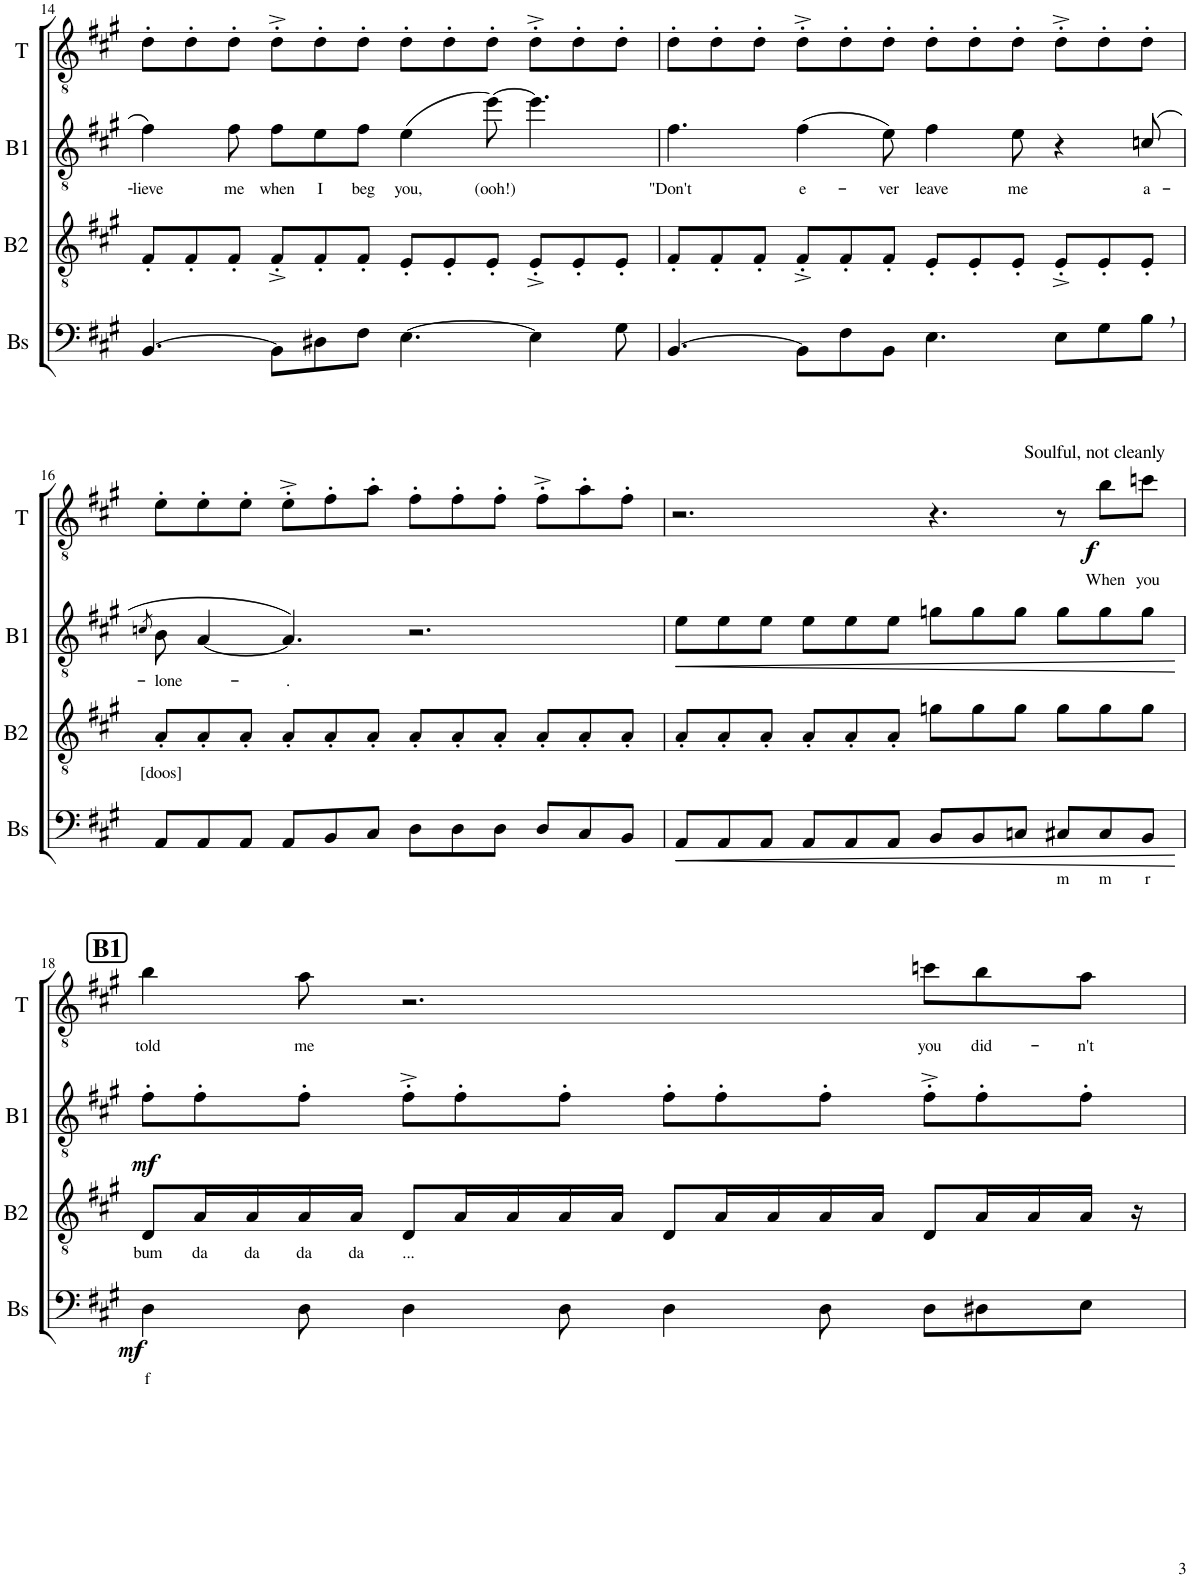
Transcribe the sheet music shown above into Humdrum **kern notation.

**kern	**text	**dynam	**kern	**text	**kern	**text	**dynam	**kern	**text	**dynam
*part4	*part4	*part4	*part3	*part3	*part2	*part2	*part2	*part1	*part1	*part1
*staff4	*staff4	*staff4	*staff3	*staff3	*staff2	*staff2	*staff2	*staff1	*staff1	*staff1
*I"Bass	*	*	*I"Baritone 2	*	*I"Baritone 1	*	*	*I"Tenor	*	*
*I'Bs	*	*	*I'B2	*	*I'B1	*	*	*I'T	*	*
!!LO:PB:g=z
*clefF4	*	*	*clefGv2	*	*clefGv2	*	*	*clefGv2	*	*
*k[f#c#g#]	*	*	*k[f#c#g#]	*	*k[f#c#g#]	*	*	*k[f#c#g#]	*	*
*M12/8	*	*	*M12/8	*	*M12/8	*	*	*M12/8	*	*
=14	=14	=14	=14	=14	=14	=14	=14	=14	=14	=14
!	!	!	!	!	!	!LO:LY:b	!	!	!	!
[4.BB/	.	.	8F#'/L	.	4f#\	-lieve	.	8d'\L	.	.
.	.	.	8F#'/	.	.	.	.	8d'\	.	.
!	!	!	!	!	!	!LO:LY:b	!	!	!	!
.	.	.	8F#'/J	.	8f#\	me	.	8d'\J	.	.
!	!	!	!	!	!	!LO:LY:b	!	!	!	!
8BB\L]	.	.	8F#'^/L	.	8f#\L	when	.	8d'^\L	.	.
!	!	!	!	!	!	!LO:LY:b	!	!	!	!
8D#X\	.	.	8F#'/	.	8e\	I	.	8d'\	.	.
!	!	!	!	!	!	!LO:LY:b	!	!	!	!
8F#\J	.	.	8F#'/J	.	8f#\J	beg	.	8d'\J	.	.
!	!	!	!	!	!	!LO:LY:b	!	!	!	!
[4.E\	.	.	8E'/L	.	(4e\	you,	.	8d'\L	.	.
.	.	.	8E'/	.	.	.	.	8d'\	.	.
!	!	!	!	!	!	!LO:LY:b	!	!	!	!
.	.	.	8E'/J	.	[8ee\)	(ooh!)	.	8d'\J	.	.
4E\]	.	.	8E'^/L	.	4.ee\]	.	.	8d'^\L	.	.
.	.	.	8E'/	.	.	.	.	8d'\	.	.
8G#\	.	.	8E'/J	.	.	.	.	8d'\J	.	.
=15	=15	=15	=15	=15	=15	=15	=15	=15	=15	=15
!	!	!	!	!	!	!LO:LY:b	!	!	!	!
[4.BB/	.	.	8F#'/L	.	4.f#\	"Don't	.	8d'\L	.	.
.	.	.	8F#'/	.	.	.	.	8d'\	.	.
.	.	.	8F#'/J	.	.	.	.	8d'\J	.	.
!	!	!	!	!	!	!LO:LY:b	!	!	!	!
8BB\L]	.	.	8F#'^/L	.	(4f#\	e-	.	8d'^\L	.	.
8F#\	.	.	8F#'/	.	.	.	.	8d'\	.	.
!	!	!	!	!	!	!LO:LY:b	!	!	!	!
8BB\J	.	.	8F#'/J	.	8e\)	-ver	.	8d'\J	.	.
!	!	!	!	!	!	!LO:LY:b	!	!	!	!
4.E\	.	.	8E'/L	.	4f#\	leave	.	8d'\L	.	.
.	.	.	8E'/	.	.	.	.	8d'\	.	.
!	!	!	!	!	!	!LO:LY:b	!	!	!	!
.	.	.	8E'/J	.	8e\	me	.	8d'\J	.	.
8E\L	.	.	8E'^/L	.	4r	.	.	8d'^\L	.	.
8G#\	.	.	8E'/	.	.	.	.	8d'\	.	.
!	!	!	!	!	!	!LO:LY:b	!	!	!	!
8B,\J	.	.	8E'/J	.	(8cn/	a-	.	8d'\J	.	.
!!LO:LB:g=z
=16	=16	=16	=16	=16	=16	=16	=16	=16	=16	=16
.	.	.	.	.	8qcn/	.	.	.	.	.
!	!	!	!	!LO:LY:b	!	!LO:LY:b	!	!	!	!
8AA/L	.	.	8A'/L	[doos]	8B\	-lone-	.	8e'\L	.	.
8AA/	.	.	8A'/	.	[4A/	.	.	8e'\	.	.
8AA/J	.	.	8A'/J	.	.	.	.	8e'\J	.	.
!	!	!	!	!	!	!LO:LY:b	!	!	!	!
8AA/L	.	.	8A'/L	.	4.A/])	-.	.	8e'^\L	.	.
8BB/	.	.	8A'/	.	.	.	.	8f#'\	.	.
8C#/J	.	.	8A'/J	.	.	.	.	8a'\J	.	.
8D\L	.	.	8A'/L	.	2.r	.	.	8f#'\L	.	.
8D\	.	.	8A'/	.	.	.	.	8f#'\	.	.
8D\J	.	.	8A'/J	.	.	.	.	8f#'\J	.	.
8D/L	.	.	8A'/L	.	.	.	.	8f#'^\L	.	.
8C#/	.	.	8A'/	.	.	.	.	8a'\	.	.
8BB/J	.	.	8A'/J	.	.	.	.	8f#'\J	.	.
=17	=17	=17	=17	=17	=17	=17	=17	=17	=17	=17
!	!	!LO:HP:b	!	!	!	!	!LO:HP:b	!	!	!
8AA/L	.	<	8A'/L	.	8e\L	.	<	2.r	.	.
8AA/	.	.	8A'/	.	8e\	.	.	.	.	.
8AA/J	.	.	8A'/J	.	8e\J	.	.	.	.	.
8AA/L	.	.	8A'/L	.	8e\L	.	.	.	.	.
8AA/	.	.	8A'/	.	8e\	.	.	.	.	.
8AA/J	.	.	8A'/J	.	8e\J	.	.	.	.	.
8BB/L	.	.	8gn\L	.	8gn\L	.	.	4.r	.	.
8BB/	.	.	8g\	.	8g\	.	.	.	.	.
8Cn/J	.	.	8g\J	.	8g\J	.	.	.	.	.
!	!LO:LY:b	!	!	!	!	!	!	!	!	!
8C#X/L	m	.	8g\L	.	8g\L	.	.	8r	.	.
!	!	!	!	!	!	!	!	!LO:TX:a:t=Soulful, not cleanly	!	!
!	!LO:LY:b	!	!	!	!	!	!	!	!LO:LY:b	!LO:DY:b
8C#/	m	.	8g\	.	8g\	.	.	8b\L	When	f
!	!LO:LY:b	!	!	!	!	!	!	!	!LO:LY:b	!
8BB/J	r	.	8g\J	.	8g\J	.	.	8ccn\J	you	.
.	.	[	.	.	.	.	[	.	.	.
!!LO:LB:g=z
!!LO:REH:place=s1:a:B:cj:fs=14:t=B1
=18	=18	=18	=18	=18	=18	=18	=18	=18	=18	=18
!	!LO:LY:b	!LO:DY:b	!	!LO:LY:b	!	!	!LO:DY:b	!	!LO:LY:b	!
4D\	f	mf	8D/L	bum	8f#'\L	.	mf	4b\	told	.
!	!	!	!	!LO:LY:b	!	!	!	!	!	!
.	.	.	16A/L	da	8f#'\	.	.	.	.	.
!	!	!	!	!LO:LY:b	!	!	!	!	!	!
.	.	.	16A/	da	.	.	.	.	.	.
!	!	!	!	!LO:LY:b	!	!	!	!	!LO:LY:b	!
8D\	.	.	16A/	da	8f#'\J	.	.	8a\	me	.
!	!	!	!	!LO:LY:b	!	!	!	!	!	!
.	.	.	16A/JJ	da	.	.	.	.	.	.
!	!	!	!	!LO:LY:b	!	!	!	!	!	!
4D\	.	.	8D/L	...	8f#'^\L	.	.	2.r	.	.
.	.	.	16A/L	.	8f#'\	.	.	.	.	.
.	.	.	16A/	.	.	.	.	.	.	.
8D\	.	.	16A/	.	8f#'\J	.	.	.	.	.
.	.	.	16A/JJ	.	.	.	.	.	.	.
4D\	.	.	8D/L	.	8f#'\L	.	.	.	.	.
.	.	.	16A/L	.	8f#'\	.	.	.	.	.
.	.	.	16A/	.	.	.	.	.	.	.
8D\	.	.	16A/	.	8f#'\J	.	.	.	.	.
.	.	.	16A/JJ	.	.	.	.	.	.	.
!	!	!	!	!	!	!	!	!	!LO:LY:b	!
8D\L	.	.	8D/L	.	8f#'^\L	.	.	8ccn\L	you	.
!	!	!	!	!	!	!	!	!	!LO:LY:b	!
8D#X\	.	.	16A/L	.	8f#'\	.	.	8b\	did-	.
.	.	.	16A/	.	.	.	.	.	.	.
!	!	!	!	!	!	!	!	!	!LO:LY:b	!
8E\J	.	.	16A/JJ	.	8f#'\J	.	.	8a\J	-n't	.
.	.	.	16r	.	.	.	.	.	.	.
=	=	=	=	=	=	=	=	=	=	=
*-	*-	*-	*-	*-	*-	*-	*-	*-	*-	*-
